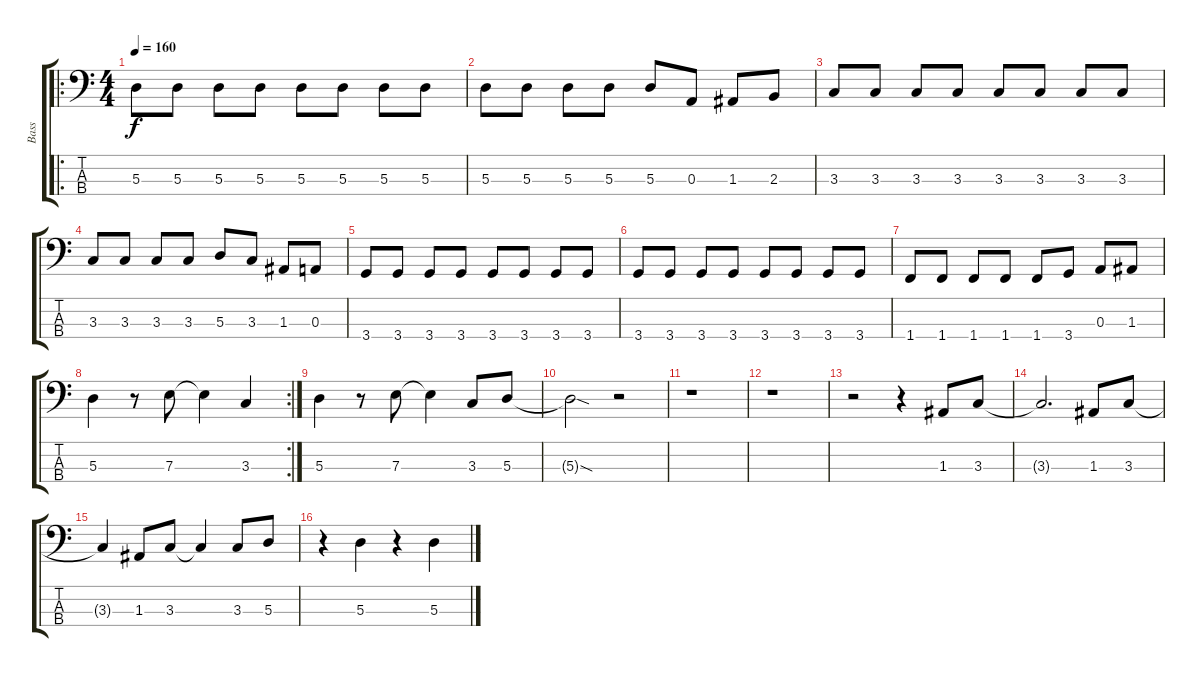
\track ("Bass" "Bass") {instrument electricbassfinger}
\staff {score tabs}
\tuning (G2 D2 A1 E1) {hide}
\ro
\ts (4 4)
\tempo 160
\clef f4
\ks c
5.3.8{dy f} 5.3.8 5.3.8 5.3.8 5.3.8 5.3.8 5.3.8 5.3.8 |
5.3.8 5.3.8 5.3.8 5.3.8 5.3.8 0.3.8 1.3.8 2.3.8 |
3.3.8 3.3.8 3.3.8 3.3.8 3.3.8 3.3.8 3.3.8 3.3.8 |
3.3.8 3.3.8 3.3.8 3.3.8 5.3.8 3.3.8 1.3.8 0.3.8 |
3.4.8 3.4.8 3.4.8 3.4.8 3.4.8 3.4.8 3.4.8 3.4.8 |
3.4.8 3.4.8 3.4.8 3.4.8 3.4.8 3.4.8 3.4.8 3.4.8 |
1.4.8 1.4.8 1.4.8 1.4.8 1.4.8 3.4.8 0.3.8 1.3.8 |
\rc 2
5.3.4 r.8 7.3.8 7.3{t}.4 3.3.4 |
5.3.4 r.8 7.3.8 7.3{t}.4 3.3.8 5.3.8 |
5.3{sod t}.2 r.2 |
r.1 |
r.1 |
r.2 r.4 1.3.8 3.3.8 |
3.3{t}.2{d} 1.3.8 3.3.8 |
3.3{t}.4 1.3.8 3.3.8 3.3{t}.4 3.3.8 5.3.8 |
r.4 5.3.4 r.4 5.3.4
